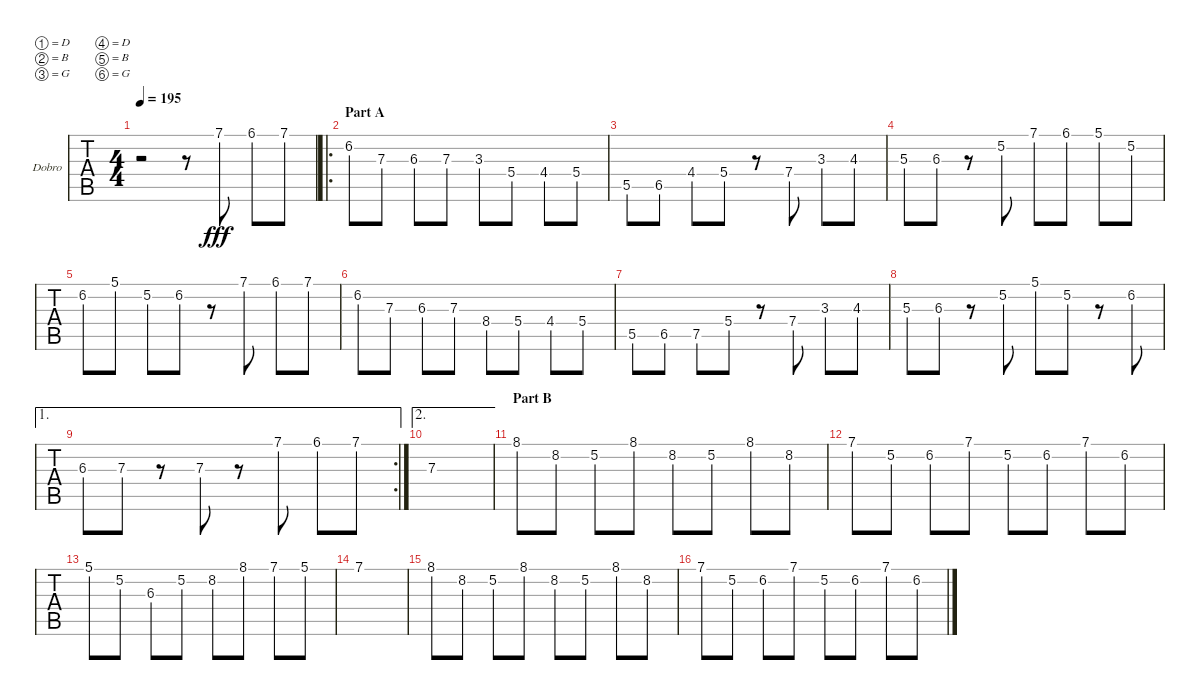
\bracketExtendMode nobrackets
\firstSystemTrackNameOrientation horizontal
\otherSystemsTrackNameOrientation horizontal
\track ("Dobro" "Dobro") {mute instrument acousticguitarsteel}
\staff {tabs}
\tuning (D4 B3 G3 D3 B2 G2)
\ts (4 4)
\tempo 195
\clef g2
\ks dminor
r.2{dy fff instrument acousticguitarsteel} r.8 7.1.8 6.1.8 7.1.8 |
\ro
\section ("" "Part A")
6.2.8 7.3.8 6.3.8 7.3.8 3.3.8 5.4.8 4.4.8 5.4.8 |
5.5.8 6.5.8 4.4.8 5.4.8 r.8 7.4.8 3.3.8 4.3.8 |
5.3.8 6.3.8 r.8 5.2.8 7.1.8 6.1.8 5.1.8 5.2.8 |
6.2.8 5.1.8 5.2.8 6.2.8 r.8 7.1.8 6.1.8 7.1.8 |
6.2.8 7.3.8 6.3.8 7.3.8 8.4.8 5.4.8 4.4.8 5.4.8 |
5.5.8 6.5.8 7.5.8 5.4.8 r.8 7.4.8 3.3.8 4.3.8 |
5.3.8 6.3.8 r.8 5.2.8 5.1.8 5.2.8 r.8 6.2.8 |
\ae 1
\rc 2
6.3.8 7.3.8 r.8 7.3.8 r.8 7.1.8 6.1.8 7.1.8 |
\ae 2
7.3.1 |
\section ("" "Part B")
8.1.8 8.2.8 5.2.8 8.1.8 8.2.8 5.2.8 8.1.8 8.2.8 |
7.1.8 5.2.8 6.2.8 7.1.8 5.2.8 6.2.8 7.1.8 6.2.8 |
5.1.8 5.2.8 6.3.8 5.2.8 8.2.8 8.1.8 7.1.8 5.1.8 |
7.1.1 |
8.1.8 8.2.8 5.2.8 8.1.8 8.2.8 5.2.8 8.1.8 8.2.8 |
7.1.8 5.2.8 6.2.8 7.1.8 5.2.8 6.2.8 7.1.8 6.2.8
